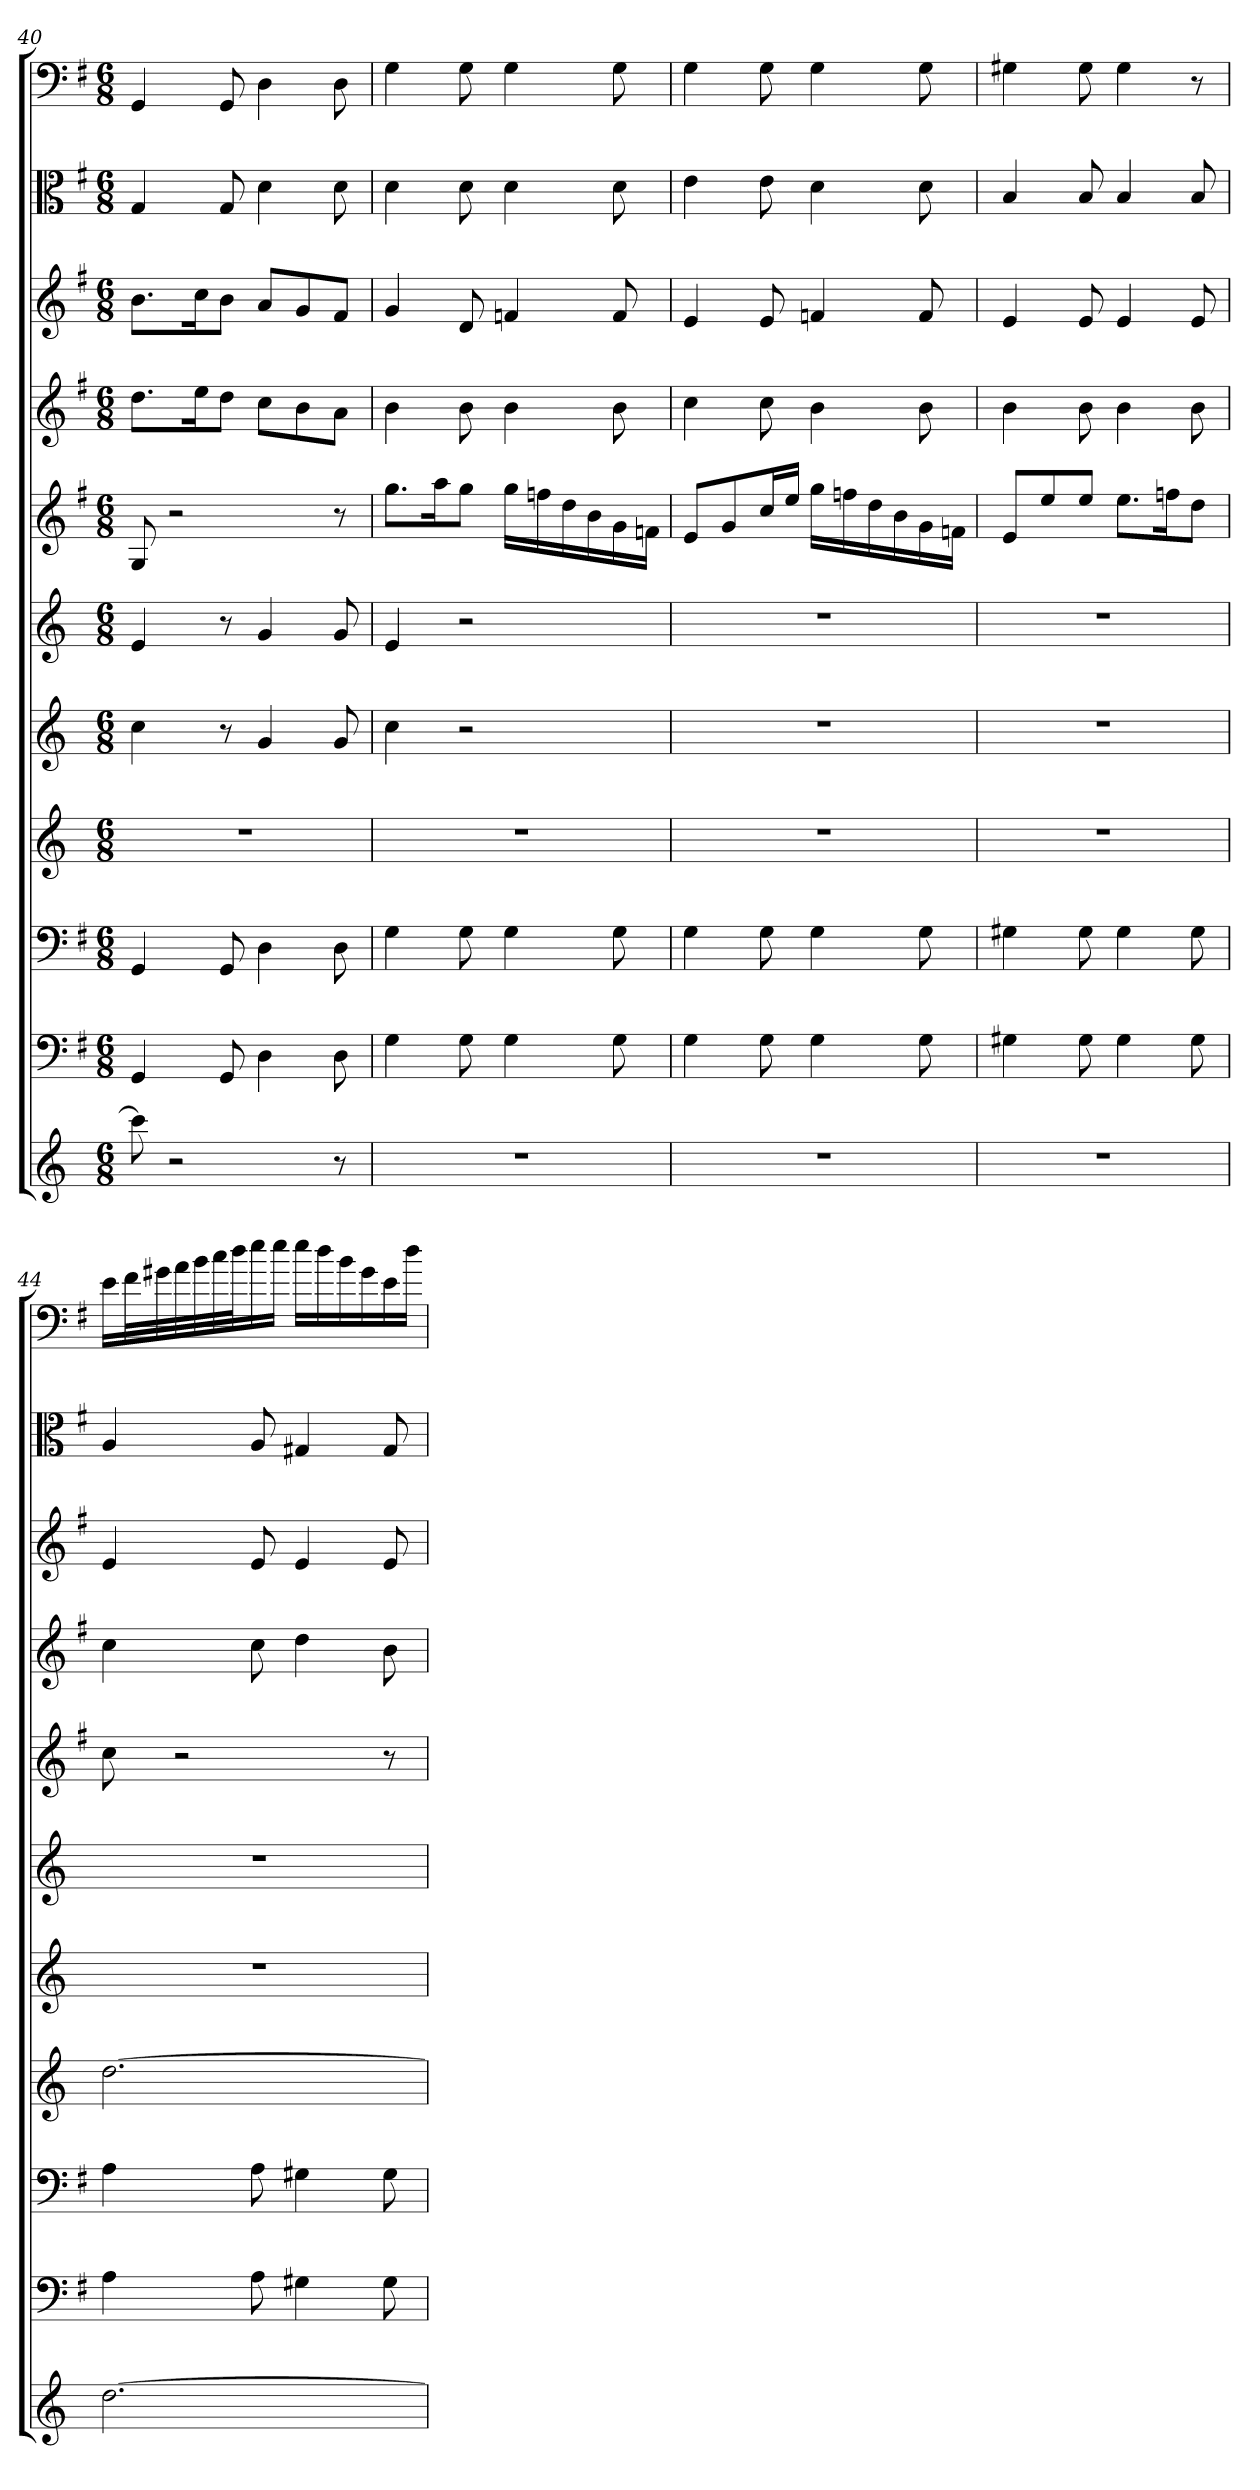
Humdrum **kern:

**kern	**kern	**kern	**kern	**kern	**kern	**kern	**kern	**kern	**kern	**kern
*part11	*part10	*part9	*part8	*part7	*part6	*part5	*part4	*part3	*part2	*part1
*staff11	*staff10	*staff9	*staff8	*staff7	*staff6	*staff5	*staff4	*staff3	*staff2	*staff1
*	*clefF4	*clefF4	*	*	*	*	*	*	*clefC3	*clefF4
*k[]	*k[f#]	*k[f#]	*k[]	*k[]	*k[]	*k[f#]	*k[f#]	*k[f#]	*k[f#]	*k[f#]
*M6/8	*M6/8	*M6/8	*M6/8	*M6/8	*M6/8	*M6/8	*M6/8	*M6/8	*M6/8	*M6/8
=40	=40	=40	=40	=40	=40	=40	=40	=40	=40	=40
8ccc]	4GG	4GG	2.r	4cc	4e	8G	8.ddL	8.bL	4G	4GG
2r	.	.	.	.	.	2r	.	.	.	.
.	.	.	.	.	.	.	16eeK	16ccK	.	.
.	8GG	8GG	.	8r	8r	.	8ddJ	8bJ	8G	8GG
.	4D	4D	.	4g	4g	.	8ccL	8aL	4d	4D
.	.	.	.	.	.	.	8b	8g	.	.
8r	8D	8D	.	8g	8g	8r	8aJ	8f#J	8d	8D
=41	=41	=41	=41	=41	=41	=41	=41	=41	=41	=41
2.r	4G	4G	2.r	4cc	4e	8.ggL	4b	4g	4d	4G
.	.	.	.	.	.	16aaK	.	.	.	.
.	8G	8G	.	2r	2r	8ggJ	8b	8d	8d	8G
.	4G	4G	.	.	.	16ggLL	4b	4fn	4d	4G
.	.	.	.	.	.	16ffn	.	.	.	.
.	.	.	.	.	.	16dd	.	.	.	.
.	.	.	.	.	.	16b	.	.	.	.
.	8G	8G	.	.	.	16g	8b	8f	8d	8G
.	.	.	.	.	.	16fnJJ	.	.	.	.
=42	=42	=42	=42	=42	=42	=42	=42	=42	=42	=42
2.r	4G	4G	2.r	2.r	2.r	8eL	4cc	4e	4e	4G
.	.	.	.	.	.	8g	.	.	.	.
.	8G	8G	.	.	.	16ccL	8cc	8e	8e	8G
.	.	.	.	.	.	16eeJJ	.	.	.	.
.	4G	4G	.	.	.	16ggLL	4b	4fn	4d	4G
.	.	.	.	.	.	16ffn	.	.	.	.
.	.	.	.	.	.	16dd	.	.	.	.
.	.	.	.	.	.	16b	.	.	.	.
.	8G	8G	.	.	.	16g	8b	8f	8d	8G
.	.	.	.	.	.	16fnJJ	.	.	.	.
=43	=43	=43	=43	=43	=43	=43	=43	=43	=43	=43
2.r	4G#X	4G#X	2.r	2.r	2.r	8eL	4b	4e	4B	4G#X
.	.	.	.	.	.	8ee	.	.	.	.
.	8G#	8G#	.	.	.	8eeJ	8b	8e	8B	8G#
.	4G#	4G#	.	.	.	8.eeL	4b	4e	4B	4G#
.	.	.	.	.	.	16ffnK	.	.	.	.
.	8G#	8G#	.	.	.	8ddJ	8b	8e	8B	8r
=44	=44	=44	=44	=44	=44	=44	=44	=44	=44	=44
[2.dd	4A	4A	[2.dd	2.r	2.r	8cc	4cc	4e	4A	16e\LL
.	.	.	.	.	.	.	.	.	.	32f#\L
.	.	.	.	.	.	.	.	.	.	32g#X\
.	.	.	.	.	.	2r	.	.	.	32a\
.	.	.	.	.	.	.	.	.	.	32b\
.	.	.	.	.	.	.	.	.	.	32cc\
.	.	.	.	.	.	.	.	.	.	32dd\J
.	8A	8A	.	.	.	.	8cc	8e	8A	16ee\
.	.	.	.	.	.	.	.	.	.	16ee\JJ
.	4G#X	4G#X	.	.	.	.	4dd	4e	4G#X	16ee\LL
.	.	.	.	.	.	.	.	.	.	16dd\
.	.	.	.	.	.	.	.	.	.	16b\
.	.	.	.	.	.	.	.	.	.	16g#\
.	8G#	8G#	.	.	.	8r	8b	8e	8G#	16e\
.	.	.	.	.	.	.	.	.	.	16dd\JJ
=	=	=	=	=	=	=	=	=	=	=
*-	*-	*-	*-	*-	*-	*-	*-	*-	*-	*-
